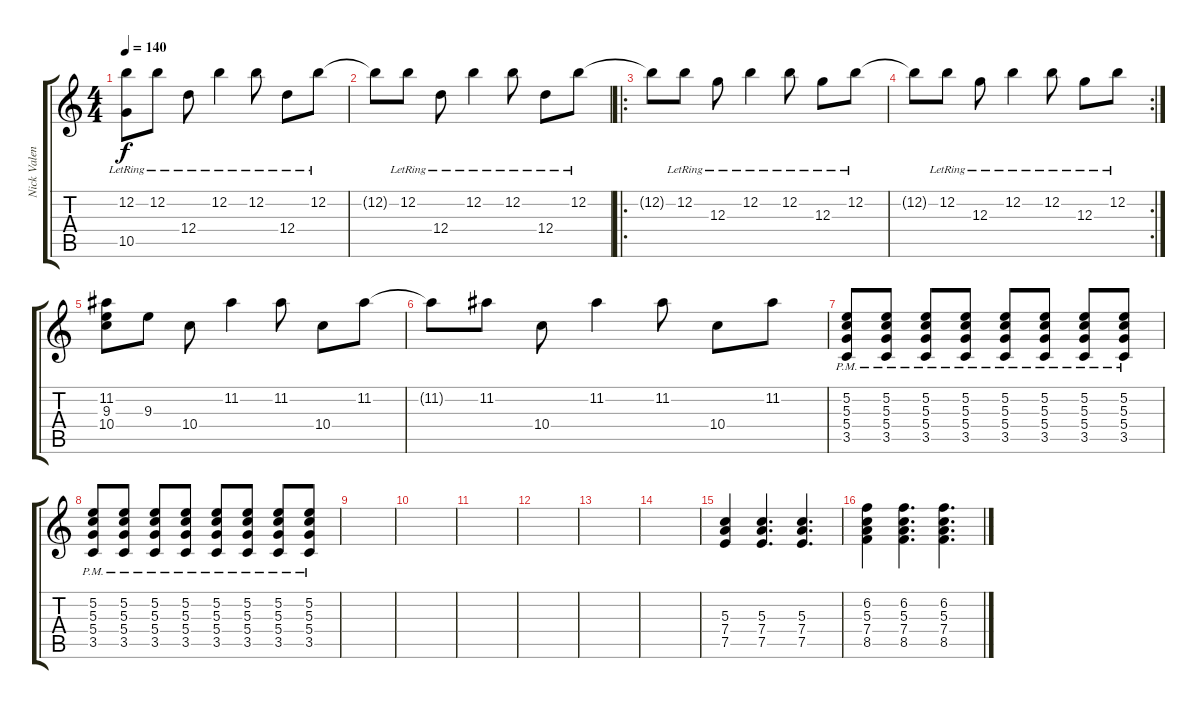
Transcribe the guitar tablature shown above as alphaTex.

\track ("Nick Valensi" "Nick Valen") {instrument acousticguitarsteel}
\staff {score tabs}
\tuning (E4 B3 G3 D3 A2 E2) {hide}
\ts (4 4)
\tempo 140
\clef g2
\ks c
(12.2{lr} 10.5{lr}).8{dy f} 12.2{lr}.8 12.4{lr}.8 12.2{lr}.4 12.2{lr}.8 12.4{lr}.8 12.2{lr}.8 |
12.2{t}.8 12.2{lr}.8 12.4{lr}.8 12.2{lr}.4 12.2{lr}.8 12.4{lr}.8 12.2{lr}.8 |
\ro
12.2{t}.8 12.2{lr}.8 12.3{lr}.8 12.2{lr}.4 12.2{lr}.8 12.3{lr}.8 12.2{lr}.8 |
\rc 2
12.2{t}.8 12.2{lr}.8 12.3{lr}.8 12.2{lr}.4 12.2{lr}.8 12.3{lr}.8 12.2{lr}.8 |
(11.2 9.3 10.4).8 9.3.8 10.4.8 11.2.4 11.2.8 10.4.8 11.2.8 |
11.2{t}.8 11.2.8 10.4.8 11.2.4 11.2.8 10.4.8 11.2.8 |
(5.2{pm} 5.3{pm} 5.4{pm} 3.5{pm}).8 (5.2{pm} 5.3{pm} 5.4{pm} 3.5{pm}).8 (5.2{pm} 5.3{pm} 5.4{pm} 3.5{pm}).8 (5.2{pm} 5.3{pm} 5.4{pm} 3.5{pm}).8 (5.2{pm} 5.3{pm} 5.4{pm} 3.5{pm}).8 (5.2{pm} 5.3{pm} 5.4{pm} 3.5{pm}).8 (5.2{pm} 5.3{pm} 5.4{pm} 3.5{pm}).8 (5.2{pm} 5.3{pm} 5.4{pm} 3.5{pm}).8 |
(5.2{pm} 5.3{pm} 5.4{pm} 3.5{pm}).8 (5.2{pm} 5.3{pm} 5.4{pm} 3.5{pm}).8 (5.2{pm} 5.3{pm} 5.4{pm} 3.5{pm}).8 (5.2{pm} 5.3{pm} 5.4{pm} 3.5{pm}).8 (5.2{pm} 5.3{pm} 5.4{pm} 3.5{pm}).8 (5.2{pm} 5.3{pm} 5.4{pm} 3.5{pm}).8 (5.2{pm} 5.3{pm} 5.4{pm} 3.5{pm}).8 (5.2{pm} 5.3{pm} 5.4{pm} 3.5{pm}).8 |
|
|
|
|
|
|
(5.3 7.4 7.5).4 (5.3 7.4 7.5).4{d} (5.3 7.4 7.5).4{d} |
(6.2 5.3 7.4 8.5).4 (6.2 5.3 7.4 8.5).4{d} (6.2 5.3 7.4 8.5).4{d}
